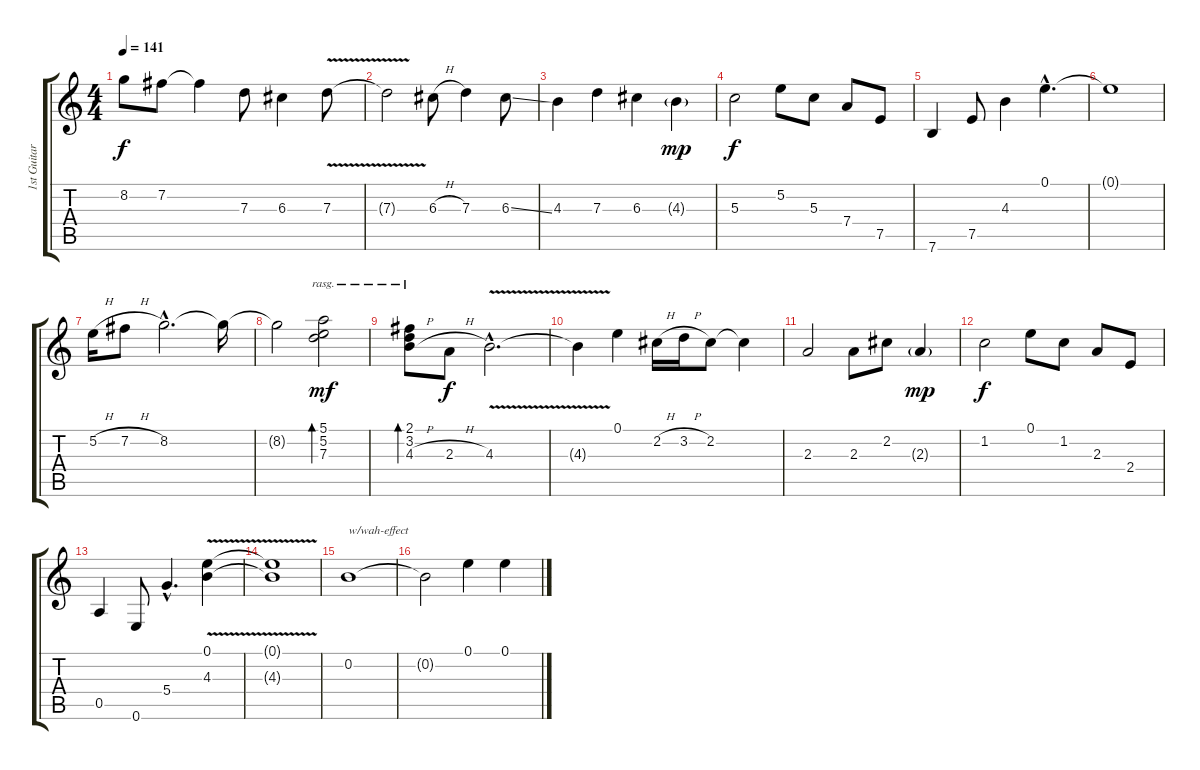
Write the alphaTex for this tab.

\track ("1st Guitar" "1st Guitar") {instrument overdrivenguitar}
\staff {score tabs}
\tuning (E4 B3 G3 D3 A2 E2) {hide}
\ts (4 4)
\tempo 141
\clef g2
\ks c
8.2.8{dy f} 7.2.8 7.2{t}.4 7.3.8 6.3.4 7.3{v}.8 |
7.3{t}.2 6.3{h}.8 7.3.4 6.3{ss}.8 |
4.3.4 7.3.4 6.3.4 4.3{g}.4{dy mp} |
5.3.2{dy f} 5.2.8 5.3.8 7.4.8 7.5.8 |
7.6.4 7.5.8 4.3.4 0.1{hac}.4{d} |
0.1{t}.1 |
5.2{h}.16 7.2{h}.8 8.2{hac}.2{d} 8.2{t}.16 |
8.2{t}.2 (5.1 5.2 7.3).2{bd 240 rasg ii dy mf} |
(2.1 3.2 4.3{h}).8{bd 120 rasg ii} 2.3{h}.8{dy f} 4.3{v hac}.2{d} |
4.3{t}.4 0.1.4 2.2{h}.16 3.2{h}.16 2.2.8 2.2{t}.4 |
2.3.2 2.3.8 2.2.8 2.3{g}.4{dy mp} |
1.2.2{dy f} 0.1.8 1.2.8 2.3.8 2.4.8 |
0.5.4 0.6.8 5.4{hac}.4{d} (0.1{v} 4.3{v}).4 |
(0.1{t} 4.3{t}).1 |
0.2.1{txt "w/wah-effect"} |
0.2{t}.2 0.1.4 0.1.4
